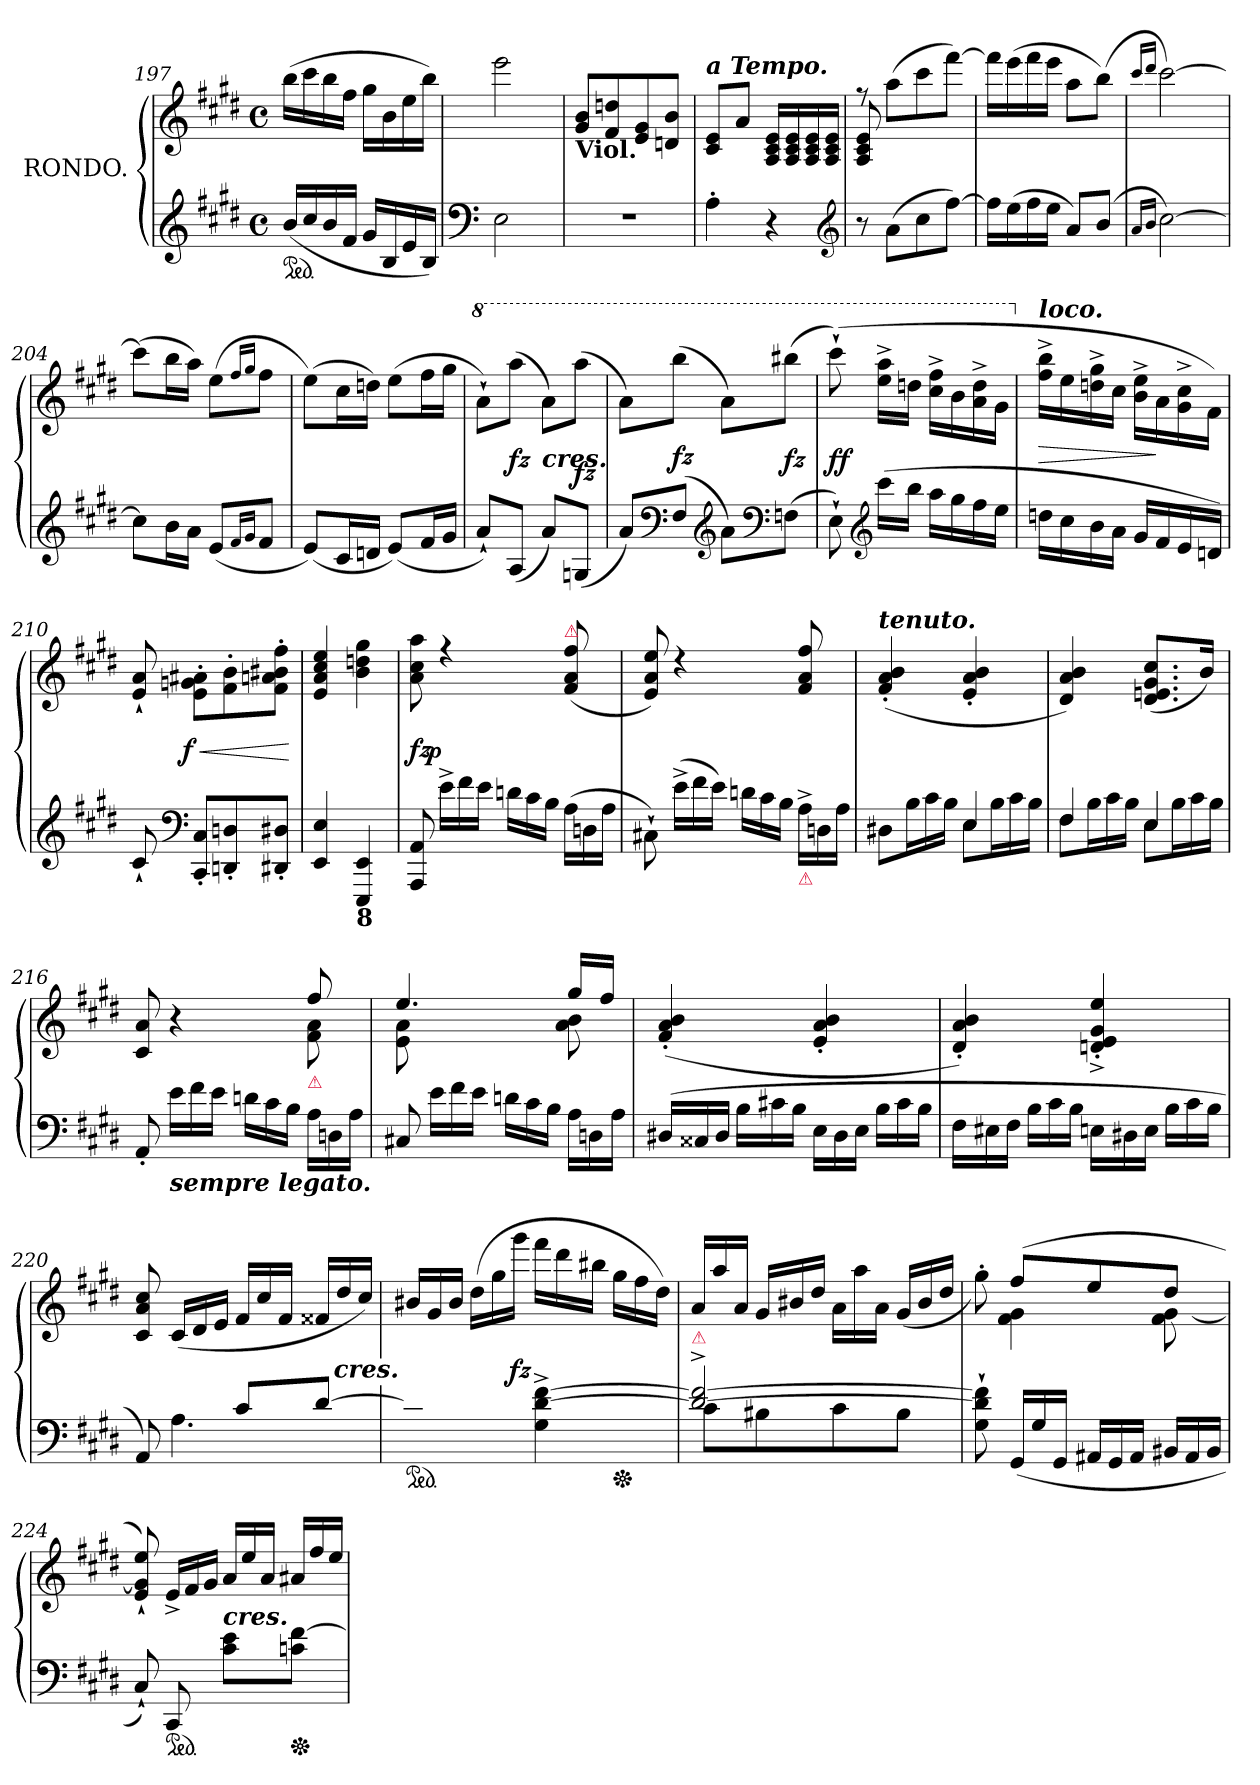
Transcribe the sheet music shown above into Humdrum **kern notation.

**kern	**kern	**dynam
*part1	*part1	*part1
*staff2	*staff1	*staff1/2
*I"RONDO.	*	*
*clefG2	*clefG2	*
*k[f#c#g#d#]	*k[f#c#g#d#]	*
*E:	*E:	*
*M2/4	*M2/4	*
*met(c)	*met(c)	*
=197	=197	=197
!LO:TX:a:Bi:t=rallentando.	!	!
*ped	*	*
(<16bLL	(>16bbLL	.
16cc#	16ccc#	.
16b	16bb	.
16f#JJ	16ff#JJ	.
16g#LL	16gg#LL	.
16B	16b	.
16e	16ee	.
16BJJ)	16bbJJ)	.
=198	=198	=198
*clefF4	*	*
2E	2eee	.
=199	=199	=199
!	!LO:TX:b:B:t=Viol.	!
2rF	8g#! 8b!L	.
.	8f#! 8ddn!	.
.	8e! 8g#!	.
.	8dn! 8b!J	.
=200	=200	=200
!	!LO:TX:a:Bi:t=a Tempo.	!
4A'!	8c#! 8e!L	.
.	8a!J	.
4r	16A! 16c#! 16e!LL	.
.	16A! 16c#! 16e!	.
.	16A! 16c#! 16e!	.
.	16A! 16c#! 16e!JJ	.
*clefG2	*	*
=201	=201	=201
*	*^	*
8r	8rff	8A!/ 8c#!/ 8e!/	.
(>8aL	(>8aa\L	4.ryy	.
8cc#	8ccc#	.	.
[8ff#J)	[8fff#J)	.	.
*	*v	*v	*
=202	=202	=202
16ff#LL]	16fff#LL]	.
(>16ee	(>16eee	.
16ff#	16fff#	.
16eeJJ	16eeeJJ	.
8aL)	8aa\L	.
(>8bJ	(>8bbJ)	.
=203	=203	=203
16qqa/LL	16qqccc#/LL	.
16qqb/JJ	16qqddd#/JJ	.
[2cc#)	[2ccc#)	.
=204	=204	=204
8cc#L]	(>8ccc#L]	.
16bL	16bbL	.
16aJJ	16aaJJ)	.
(<8eL	(>8eeL	.
16qqf#/LL	16qqff#/LL	.
16qqg#/JJ	16qqgg#/JJ	.
8f#J	8ff#J	.
=205	=205	=205
(<8eL)	(>8eeL)	.
16c#L	16cc#L	.
16dnJJ	16ddnJJ)	.
(<8eL)	(>8eeL	.
16f#L	16ff#L	.
16g#JJ	16gg#JJ	.
=206	=206	=206
*	*8va	*
8a`L)	8aa`L)	.
(<8AJ	(>8aaaJ	fz
!	!LO:TX:c:Bi:t=cres.	!
8aL)	8aaL)	.
(<8GnJ	(>8aaaJ	fz
=207	=207	=207
8a/L)	8aaL)	.
*clefF4	*	*
(>8F#J	(>8bbbJ	fz
*clefG2	*	*
8aL)	8aaL)	.
*clefF4	*	*
(>8FnJ	(>8bbb#XJ	fz
=208	=208	=208
8E`)	(>8cccc#`)	ff
*clefG2	*	*
(<16ccc#LL	16eee^ 16aaa^LL	.
16bbJJ	16dddnJJ	.
16aaLL	16ccc#^ 16fff#^LL	.
16gg#	16bb	.
16ff#	16aa^ 16ddd^	.
16eeJJ	16gg#JJ	.
=209	=209	=209
*	*X8va	*
!	!LO:TX:a:Bi:t=loco.	!
16ddnLL	16ff#^ 16bb^LL	>
16cc#	16ee	.
16b	16ddn^ 16gg#^	.
16aJJ	16cc#JJ	.
16g#LL	16b^ 16ee^LL	.
16f#	16a	]
16e	16g#^ 16cc#^	.
16dnJJ)	16f#JJ)	.
=210	=210	=210
8c#`	8e` 8a`	.
*clefF4	*	*
!	!	!LO:DY:n=1:rj
8CC#!' 8C#!'L	8e!' 8gn!' 8a#X!'L	< f
8DDn!' 8Dn!'	8f#!' 8b!'	.
8DD#X!' 8D#X!'J	8f#!' 8an!' 8b#X!' 8ff#!'J	.
.	.	[
=211	=211	=211
4EE! 4E!	4e! 4a! 4cc#! 4ee!	.
!LO:TX:b:B:t=8	!	!
4EEE! 4EE!	4b! 4ddn! 4gg#!	.
=212	=212	=212
8AAA 8AA	8a 8cc# 8aa	fz
*Xtuplet	*	*
!	!	!LO:DY:rj
24e^<\LL	4rff	p
24f#\	.	.
24e\JJ	.	.
24dn\LL	.	.
24c#\	.	.
24BJJ	.	.
!	!LO:TX:a:color=crimson:t=⚠	!
(>24ALL	(<8f#/ 8a/ 8ff#/	.
24Dn	.	.
24AJJ	.	.
=213	=213	=213
8C#X`\)	8e 8a 8ee)	.
(>24e^<\LL	4rdd	.
24f#\	.	.
24e\JJ)	.	.
24dnLL	.	.
24c#	.	.
24BJJ	.	.
!LO:TX:b:color=crimson:t=⚠	!	!
24A^<LL	8f#/ 8a/ 8ff#/	.
24Dn	.	.
24AJJ	.	.
=214	=214	=214
*^	*	*
!	!	!LO:TX:a:Bi:t=tenuto.	!
4ryy	8D#XL	(<4f#' 4a' 4b'	.
.	24BL	.	.
.	24c#	.	.
.	24BJJ	.	.
4E	8EL	4e' 4a' 4b'	.
.	24BL	.	.
.	24c#	.	.
.	24BJJ	.	.
=215	=215	=215	=215
4F#	8F#L	4d# 4a 4b)	.
.	24BL	.	.
.	24c#	.	.
.	24BJJ	.	.
4E	8EL	(<8.d# 8.en 8.g# 8.cc#L	.
.	24BL	.	.
.	24c#	.	.
.	.	16bJk)	.
.	24BJJ	.	.
*v	*v	*	*
=216	=216	=216
*	*^	*
8AA'	8c# 8a	4.ryy	.
!LO:TX:b:Bi:t=sempre legato.	!	!	!
24e\LL	4r	.	.
24f#\	.	.	.
24e\JJ	.	.	.
24dnLL	.	.	.
24c#	.	.	.
24BJJ	.	.	.
!	!LO:TX:b:color=crimson:t=⚠	!	!
24ALL	8ff#	8f# 8a	.
24Dn	.	.	.
24AJJ	.	.	.
=217	=217	=217	=217
8C#X	4.ee	8e 8a	.
24e\LL	.	4ryy	.
24f#\	.	.	.
24e\JJ	.	.	.
24dnLL	.	.	.
24c#	.	.	.
24BJJ	.	.	.
24ALL	16gg#LL	8a 8b	.
24Dn	.	.	.
.	16ff#JJ	.	.
24AJJ	.	.	.
*	*v	*v	*
=218	=218	=218
(>24D#XLL	(>4f#' 4a' 4b'	.
24C##X	.	.
24D#JJ	.	.
24BLL	.	.
24c#X	.	.
24BJJ	.	.
24ELL	4e' 4a' 4b'	.
24D#	.	.
24EJJ	.	.
24BLL	.	.
24c#	.	.
24BJJ	.	.
=219	=219	=219
24F#LL	4d#' 4a' 4b')	.
24E#X	.	.
24F#JJ	.	.
24BLL	.	.
24c#	.	.
24BJJ	.	.
24EnLL	4dn'^> 4e'^> 4g#'^> 4ee'^>	.
24D#X	.	.
24EJJ	.	.
24BLL	.	.
24c#	.	.
24BJJ	.	.
=220	=220	=220
*^	*	*
4ryy	8AA)	8c# 8a 8cc#	.
*	*	*Xtuplet	*
.	4.A	(<24c#LL	.
.	.	24d#	.
.	.	24eJJ	.
8c#L	.	24f#LL	.
.	.	24cc#	.
.	.	24f#JJ	.
[8d#J	.	24f##X/LL	.
!	!	!LO:TX:c:Bi:t=cres.	!
.	.	24dd#	.
.	.	24cc#JJ)	.
*v	*v	*	*
=221	=221	=221
!LO:TX:b:color=crimson:t=⚠	!	!
*ped	*	*
8G#yy\ 8d#]\L	24b#XLL	.
.	24g#	.
.	24b#JJ	.
8GG#`/J	(>24dd#LL	.
.	24gg#	.
.	24ggg#JJ	fz
4G#^ [>4d#^ [4f#^	24fff#LL	.
.	24ddd#	.
.	24bb#XJJ	.
*Xped	*	*
.	24gg#LL	.
.	24ff#	.
.	24dd#JJ)	.
=222	=222	=222
*^	*	*
!LO:TX:a:color=crimson:t=⚠	!	!	!
2d#_^> 2f#_^>	8c#\L	24a/LL	.
.	.	24aa	.
.	.	24aJJ	.
.	8B#X\	24g#/LL	.
.	.	24b#X	.
.	.	24dd#JJ	.
.	8c#\	24aLL	.
.	.	24aa	.
.	.	24aJJ	.
.	8B#\J	(<24g#/LL	.
.	.	24b#	.
.	.	24dd#JJ	.
*v	*v	*	*
=223	=223	=223
*	*^	*
8G#` 8d#]` 8f#]`	8ryy	8gg#')	.
(<24GG#LL	(>8ff#L	4f# 4g#	.
24G#	.	.	.
24GG#JJ	.	.	.
24AA#XLL	8ee	.	.
24GG#	.	.	.
24AA#JJ	.	.	.
24BB#XLL	8dd#J	8f# [8g#	.
24AA#	.	.	.
24BB#JJ	.	.	.
*	*v	*v	*
=224	=224	=224
8C#`)	8e` 8g#]` 8ee`)	.
*ped	*	*
8CC#	24e^LL	.
.	24f#	.
.	24g#JJ	.
!	!LO:TX:c:Bi:t=cres.	!
8c# 8eL	24a/LL	.
.	24ee	.
.	24aJJ	.
*Xped	*	*
8cn [8f#J	24a#X/LL	.
.	24ff#	.
.	24eeJJ	.
=	=	=
*-	*-	*-
